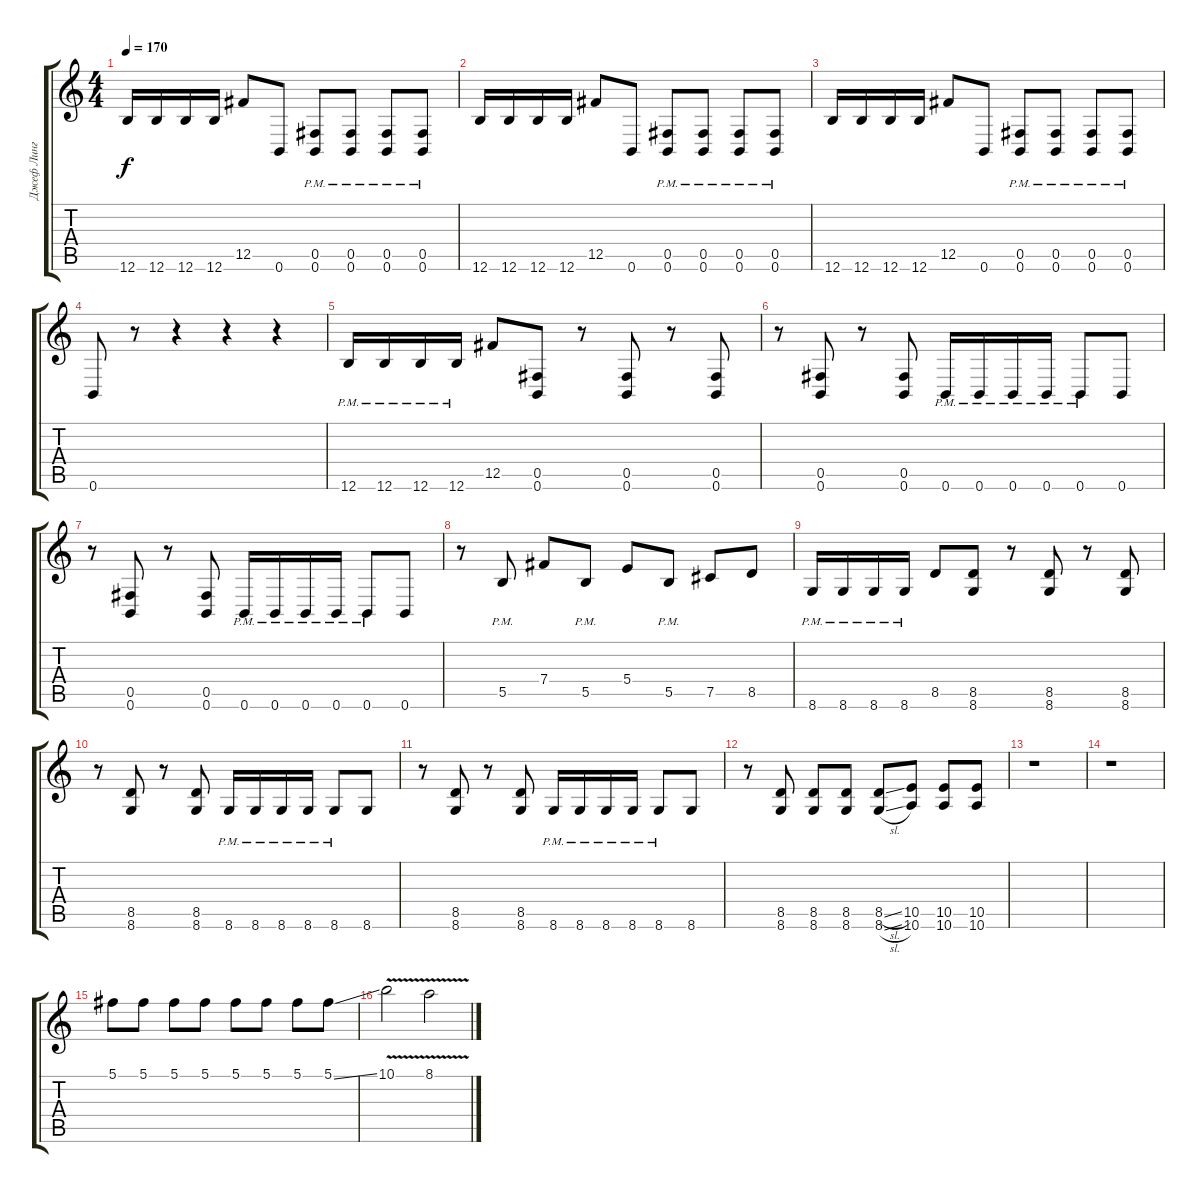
\track ("Джеф Линг (дабл гитар)" "Джеф Линг ") {instrument overdrivenguitar}
\staff {score tabs}
\tuning (Db4 Ab3 E3 B2 Gb2 B1) {hide}
\ts (4 4)
\tempo 170
\clef g2
\ks c
12.6.16{dy f} 12.6.16 12.6.16 12.6.16 12.5.8 0.6.8 (0.5{pm} 0.6{pm}).8 (0.5{pm} 0.6{pm}).8 (0.5{pm} 0.6{pm}).8 (0.5{pm} 0.6{pm}).8 |
12.6.16 12.6.16 12.6.16 12.6.16 12.5.8 0.6.8 (0.5{pm} 0.6{pm}).8 (0.5{pm} 0.6{pm}).8 (0.5{pm} 0.6{pm}).8 (0.5{pm} 0.6{pm}).8 |
12.6.16 12.6.16 12.6.16 12.6.16 12.5.8 0.6.8 (0.5{pm} 0.6{pm}).8 (0.5{pm} 0.6{pm}).8 (0.5{pm} 0.6{pm}).8 (0.5{pm} 0.6{pm}).8 |
0.6.8 r.8 r.4 r.4 r.4 |
12.6{pm}.16 12.6{pm}.16 12.6{pm}.16 12.6{pm}.16 12.5.8 (0.5 0.6).8 r.8 (0.5 0.6).8 r.8 (0.5 0.6).8 |
r.8 (0.5 0.6).8 r.8 (0.5 0.6).8 0.6{pm}.16 0.6{pm}.16 0.6{pm}.16 0.6{pm}.16 0.6{pm}.8 0.6.8 |
r.8 (0.5 0.6).8 r.8 (0.5 0.6).8 0.6{pm}.16 0.6{pm}.16 0.6{pm}.16 0.6{pm}.16 0.6{pm}.8 0.6.8 |
r.8 5.5{pm}.8 7.4.8 5.5{pm}.8 5.4.8 5.5{pm}.8 7.5.8 8.5.8 |
8.6{pm}.16 8.6{pm}.16 8.6{pm}.16 8.6{pm}.16 8.5.8 (8.5 8.6).8 r.8 (8.5 8.6).8 r.8 (8.5 8.6).8 |
r.8 (8.5 8.6).8 r.8 (8.5 8.6).8 8.6{pm}.16 8.6{pm}.16 8.6{pm}.16 8.6{pm}.16 8.6{pm}.8 8.6.8 |
r.8 (8.5 8.6).8 r.8 (8.5 8.6).8 8.6{pm}.16 8.6{pm}.16 8.6{pm}.16 8.6{pm}.16 8.6{pm}.8 8.6.8 |
r.8 (8.5 8.6).8 (8.5 8.6).8 (8.5 8.6).8 (8.5{sl} 8.6{sl}).8 (10.5 10.6).8 (10.5 10.6).8 (10.5 10.6).8 |
r.1 |
r.1 |
5.1.8 5.1.8 5.1.8 5.1.8 5.1.8 5.1.8 5.1.8 5.1{ss}.8 |
10.1{v}.2 8.1{v}.2
